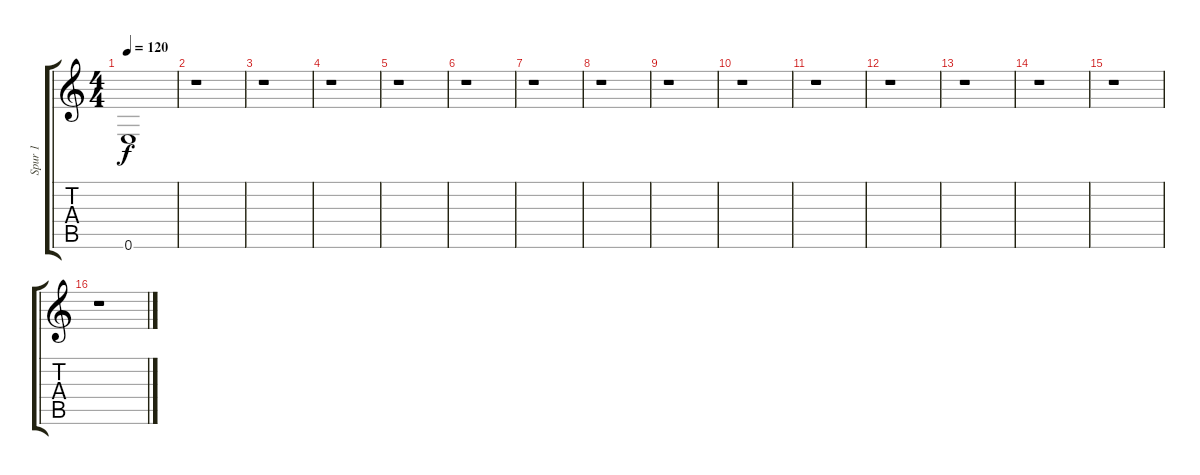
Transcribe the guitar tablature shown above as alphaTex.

\track ("Spur 1" "Spur 1") {instrument overdrivenguitar}
\staff {score tabs}
\tuning (E4 B3 G3 D3 A2 E2) {hide}
\ts (4 4)
\tempo 120
\clef g2
\ks c
0.6{t}.1{dy f} |
r.1 |
r.1 |
r.1 |
r.1 |
r.1 |
r.1 |
r.1 |
r.1 |
r.1 |
r.1 |
r.1 |
r.1 |
r.1 |
r.1 |
r.1
